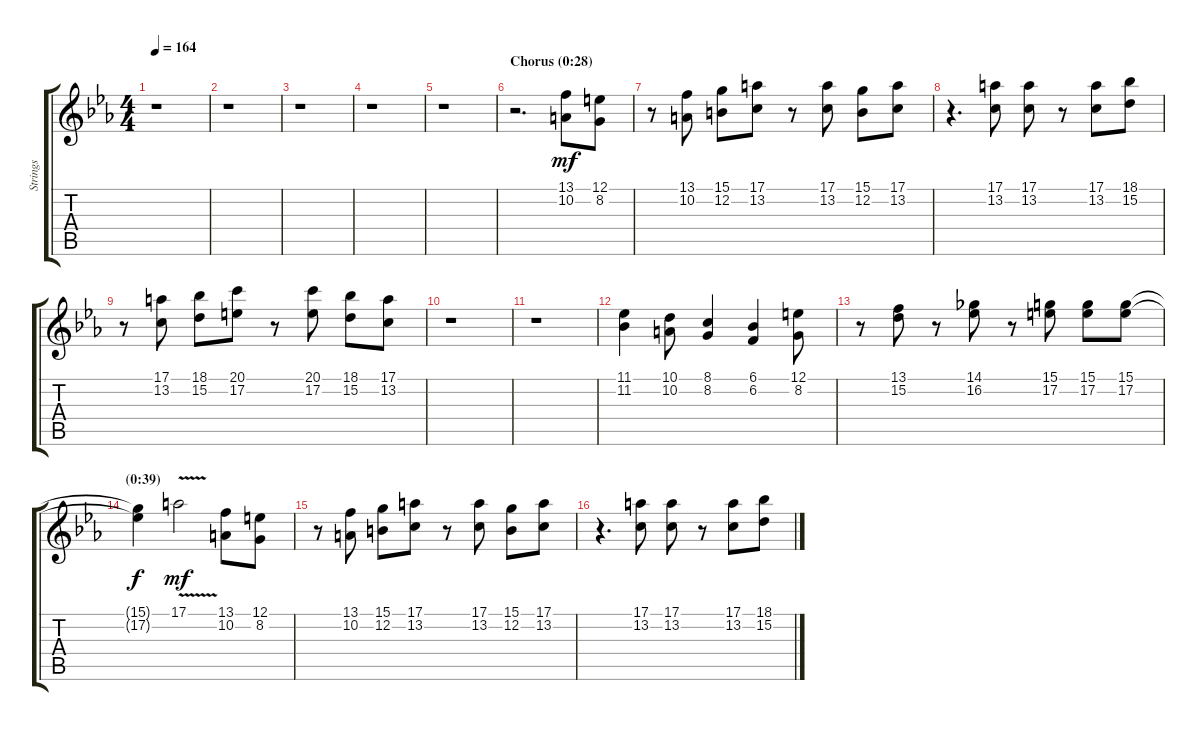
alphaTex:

\track ("Strings" "Strings") {instrument stringensemble1}
\staff {score tabs}
\tuning (E4 B3 G3 D3 A2 E2) {hide}
\ts (4 4)
\tempo 164
\clef g2
\ks eb
r.1{dy mf} |
r.1 |
r.1 |
r.1 |
r.1 |
\section ("" "Chorus (0:28)")
r.2{d} (13.1 10.2).8 (12.1 8.2).8 |
r.8 (13.1 10.2).8 (15.1 12.2).8 (17.1 13.2).8 r.8 (17.1 13.2).8 (15.1 12.2).8 (17.1 13.2).8 |
r.4{d} (17.1 13.2).8 (17.1 13.2).8 r.8 (17.1 13.2).8 (18.1 15.2).8 |
r.8 (17.1 13.2).8 (18.1 15.2).8 (20.1 17.2).8 r.8 (20.1 17.2).8 (18.1 15.2).8 (17.1 13.2).8 |
r.1 |
r.1 |
(11.1 11.2).4 (10.1 10.2).8 (8.1 8.2).4 (6.1 6.2).4 (12.1 8.2).8 |
r.8 (13.1 15.2).8 r.8 (14.1 16.2).8 r.8 (15.1 17.2).8 (15.1 17.2).8 (15.1 17.2).8 |
\section ("" "(0:39)")
(15.1{t} 17.2{t}).4{dy f} 17.1{v}.2{dy mf} (13.1 10.2).8 (12.1 8.2).8 |
r.8 (13.1 10.2).8 (15.1 12.2).8 (17.1 13.2).8 r.8 (17.1 13.2).8 (15.1 12.2).8 (17.1 13.2).8 |
r.4{d} (17.1 13.2).8 (17.1 13.2).8 r.8 (17.1 13.2).8 (18.1 15.2).8
